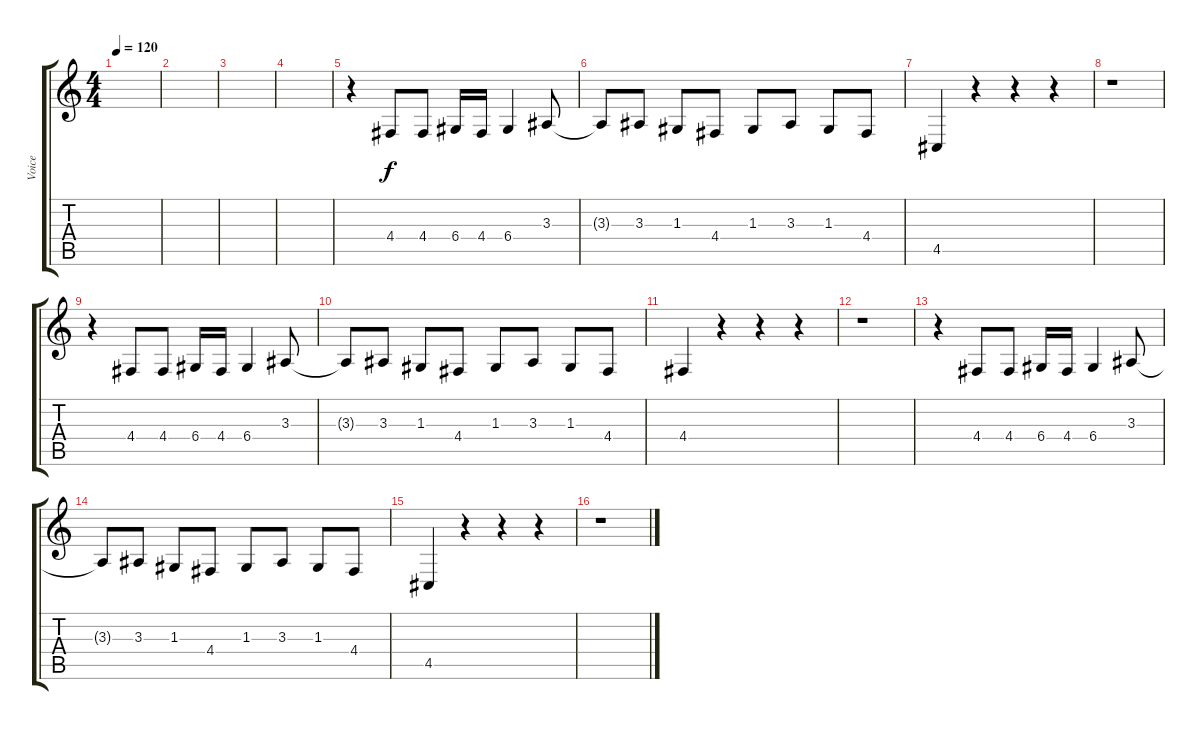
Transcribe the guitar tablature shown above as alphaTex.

\track ("Voice" "Voice") {instrument clarinet}
\staff {score tabs}
\tuning (E4 B3 G3 D3 A2 E2) {hide}
\ts (4 4)
\tempo 120
\clef g2
\ks c
|
|
|
|
r.4 4.4.8 4.4.8 6.4.16 4.4.16 6.4.4 3.3.8 |
3.3{t}.8 3.3.8 1.3.8 4.4.8 1.3.8 3.3.8 1.3.8 4.4.8 |
4.5.4 r.4 r.4 r.4 |
r.1 |
r.4 4.4.8 4.4.8 6.4.16 4.4.16 6.4.4 3.3.8 |
3.3{t}.8 3.3.8 1.3.8 4.4.8 1.3.8 3.3.8 1.3.8 4.4.8 |
4.4.4 r.4 r.4 r.4 |
r.1 |
r.4 4.4.8 4.4.8 6.4.16 4.4.16 6.4.4 3.3.8 |
3.3{t}.8 3.3.8 1.3.8 4.4.8 1.3.8 3.3.8 1.3.8 4.4.8 |
4.5.4 r.4 r.4 r.4 |
r.1
